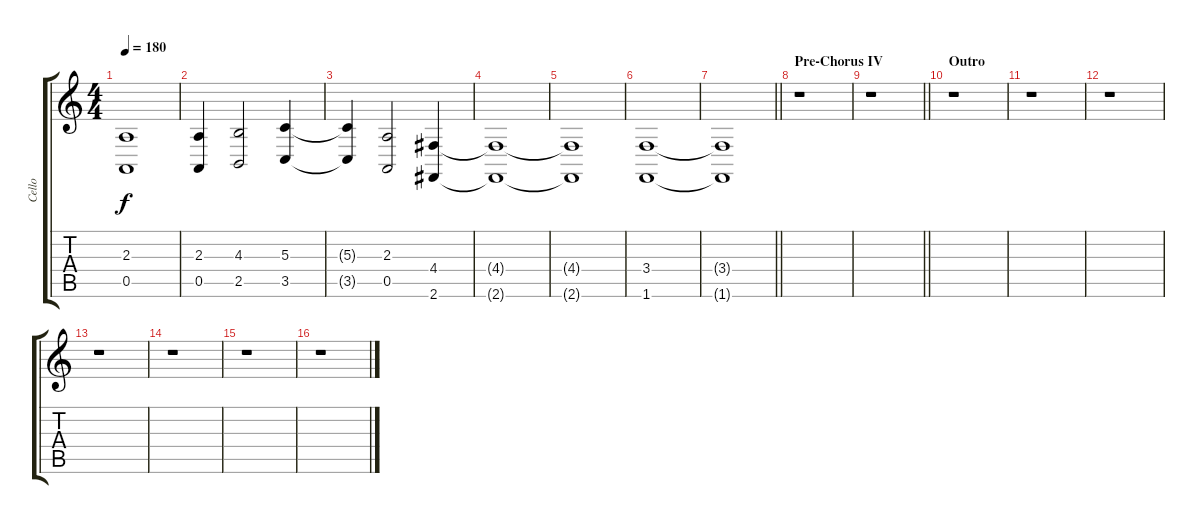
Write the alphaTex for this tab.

\track ("Cello" "Cello") {instrument cello}
\staff {score tabs}
\tuning (E4 B3 G3 D3 A2 E2) {hide}
\ts (4 4)
\tempo 180
\clef g2
\ks aminor
(2.3{t} 0.5{t}).1{dy f} |
(2.3 0.5).4 (4.3 2.5).2 (5.3 3.5).4 |
(5.3{t} 3.5{t}).4 (2.3 0.5).2 (4.4 2.6).4 |
(4.4{t} 2.6{t}).1 |
(4.4{t} 2.6{t}).1 |
(3.4 1.6).1 |
\barLineRight lightlight
(3.4{t} 1.6{t}).1 |
\section ("" "Pre-Chorus IV")
r.1 |
\barLineRight lightlight
r.1 |
\section ("" "Outro")
r.1 |
r.1 |
r.1 |
r.1 |
r.1 |
r.1 |
r.1
